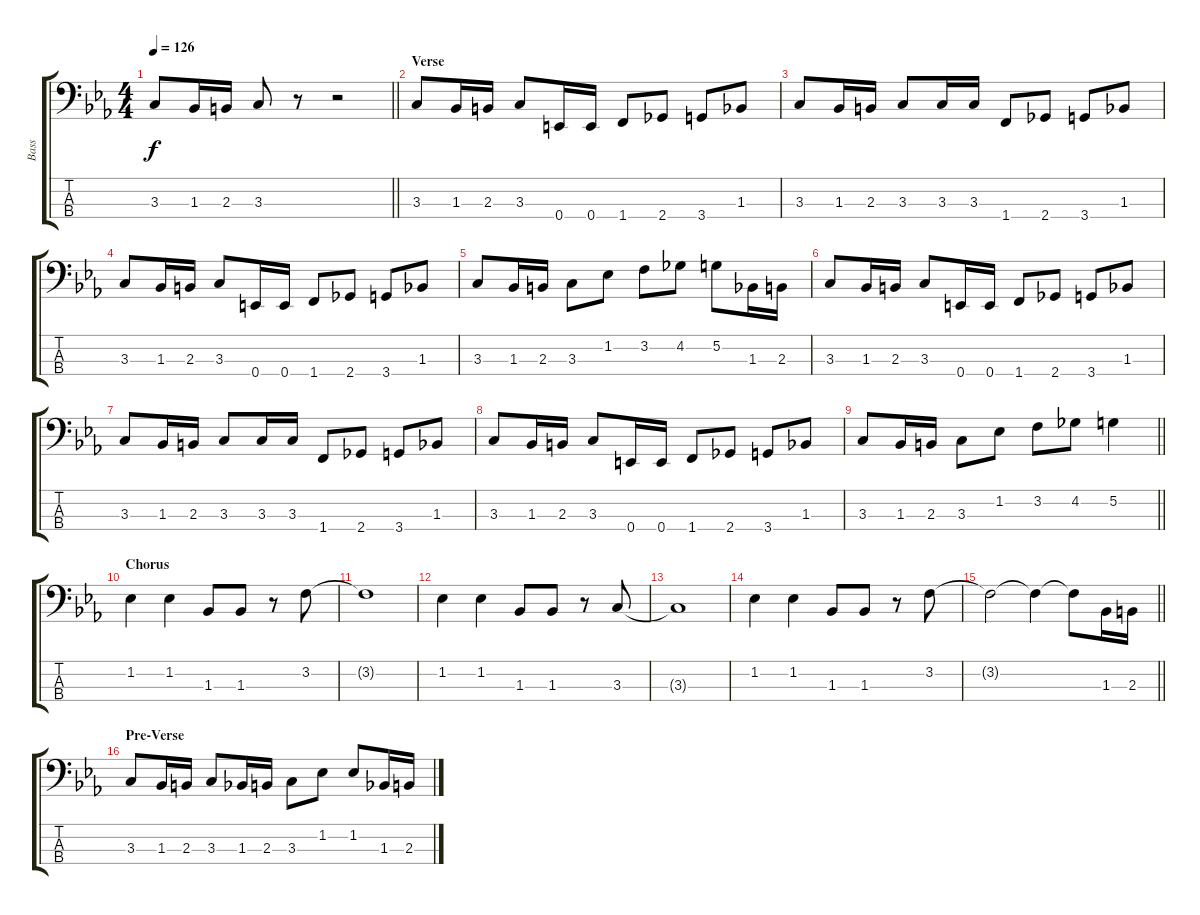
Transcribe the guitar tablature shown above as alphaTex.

\track ("Bass" "Bass") {instrument electricbassfinger}
\staff {score tabs}
\tuning (G2 D2 A1 E1) {hide}
\ts (4 4)
\tempo 126
\clef f4
\barLineRight lightlight
\ks eb
3.3.8{dy f} 1.3.16 2.3.16 3.3.8 r.8 r.2 |
\section ("" "Verse")
3.3.8 1.3.16 2.3.16 3.3.8 0.4.16 0.4.16 1.4.8 2.4.8 3.4.8 1.3.8 |
3.3.8 1.3.16 2.3.16 3.3.8 3.3.16 3.3.16 1.4.8 2.4.8 3.4.8 1.3.8 |
3.3.8 1.3.16 2.3.16 3.3.8 0.4.16 0.4.16 1.4.8 2.4.8 3.4.8 1.3.8 |
3.3.8 1.3.16 2.3.16 3.3.8 1.2.8 3.2.8 4.2.8 5.2.8 1.3.16 2.3.16 |
3.3.8 1.3.16 2.3.16 3.3.8 0.4.16 0.4.16 1.4.8 2.4.8 3.4.8 1.3.8 |
3.3.8 1.3.16 2.3.16 3.3.8 3.3.16 3.3.16 1.4.8 2.4.8 3.4.8 1.3.8 |
3.3.8 1.3.16 2.3.16 3.3.8 0.4.16 0.4.16 1.4.8 2.4.8 3.4.8 1.3.8 |
\barLineRight lightlight
3.3.8 1.3.16 2.3.16 3.3.8 1.2.8 3.2.8 4.2.8 5.2.4 |
\section ("" "Chorus")
1.2.4 1.2.4 1.3.8 1.3.8 r.8 3.2.8 |
3.2{t}.1 |
1.2.4 1.2.4 1.3.8 1.3.8 r.8 3.3.8 |
3.3{t}.1 |
1.2.4 1.2.4 1.3.8 1.3.8 r.8 3.2.8 |
\barLineRight lightlight
3.2{t}.2 3.2{t}.4 3.2{t}.8 1.3.16 2.3.16 |
\section ("" "Pre-Verse")
3.3.8 1.3.16 2.3.16 3.3.8 1.3.16 2.3.16 3.3.8 1.2.8 1.2.8 1.3.16 2.3.16
